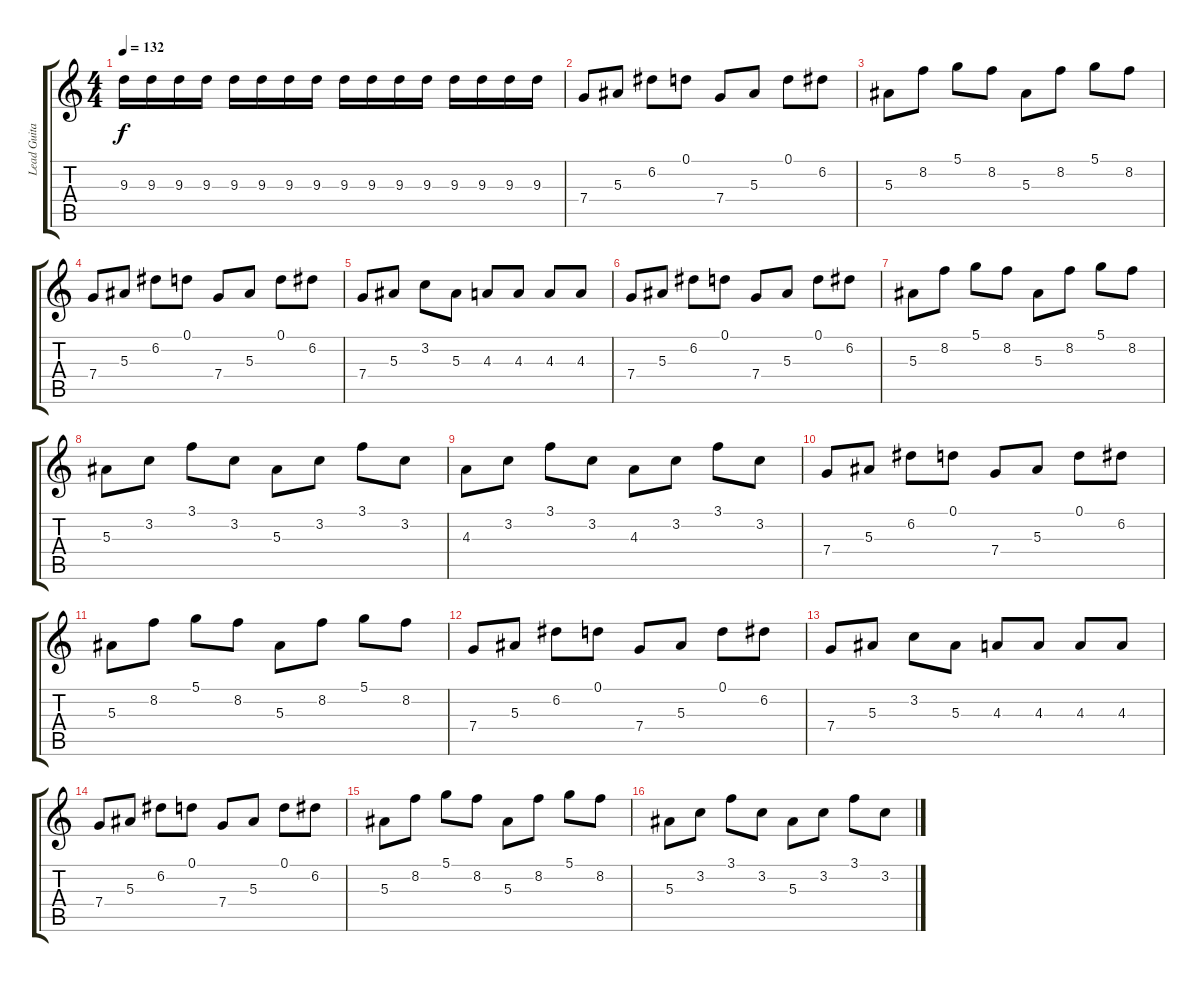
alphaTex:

\track ("Lead Guitar" "Lead Guita") {instrument distortionguitar}
\staff {score tabs}
\tuning (D4 A3 F3 C3 G2 C2) {hide}
\ts (4 4)
\tempo 132
\clef g2
\ks c
9.3.16{dy f} 9.3.16 9.3.16 9.3.16 9.3.16 9.3.16 9.3.16 9.3.16 9.3.16 9.3.16 9.3.16 9.3.16 9.3.16 9.3.16 9.3.16 9.3.16 |
7.4.8 5.3.8 6.2.8 0.1.8 7.4.8 5.3.8 0.1.8 6.2.8 |
5.3.8 8.2.8 5.1.8 8.2.8 5.3.8 8.2.8 5.1.8 8.2.8 |
7.4.8 5.3.8 6.2.8 0.1.8 7.4.8 5.3.8 0.1.8 6.2.8 |
7.4.8 5.3.8 3.2.8 5.3.8 4.3.8 4.3.8 4.3.8 4.3.8 |
7.4.8 5.3.8 6.2.8 0.1.8 7.4.8 5.3.8 0.1.8 6.2.8 |
5.3.8 8.2.8 5.1.8 8.2.8 5.3.8 8.2.8 5.1.8 8.2.8 |
5.3.8 3.2.8 3.1.8 3.2.8 5.3.8 3.2.8 3.1.8 3.2.8 |
4.3.8 3.2.8 3.1.8 3.2.8 4.3.8 3.2.8 3.1.8 3.2.8 |
7.4.8 5.3.8 6.2.8 0.1.8 7.4.8 5.3.8 0.1.8 6.2.8 |
5.3.8 8.2.8 5.1.8 8.2.8 5.3.8 8.2.8 5.1.8 8.2.8 |
7.4.8 5.3.8 6.2.8 0.1.8 7.4.8 5.3.8 0.1.8 6.2.8 |
7.4.8 5.3.8 3.2.8 5.3.8 4.3.8 4.3.8 4.3.8 4.3.8 |
7.4.8 5.3.8 6.2.8 0.1.8 7.4.8 5.3.8 0.1.8 6.2.8 |
5.3.8 8.2.8 5.1.8 8.2.8 5.3.8 8.2.8 5.1.8 8.2.8 |
5.3.8 3.2.8 3.1.8 3.2.8 5.3.8 3.2.8 3.1.8 3.2.8
